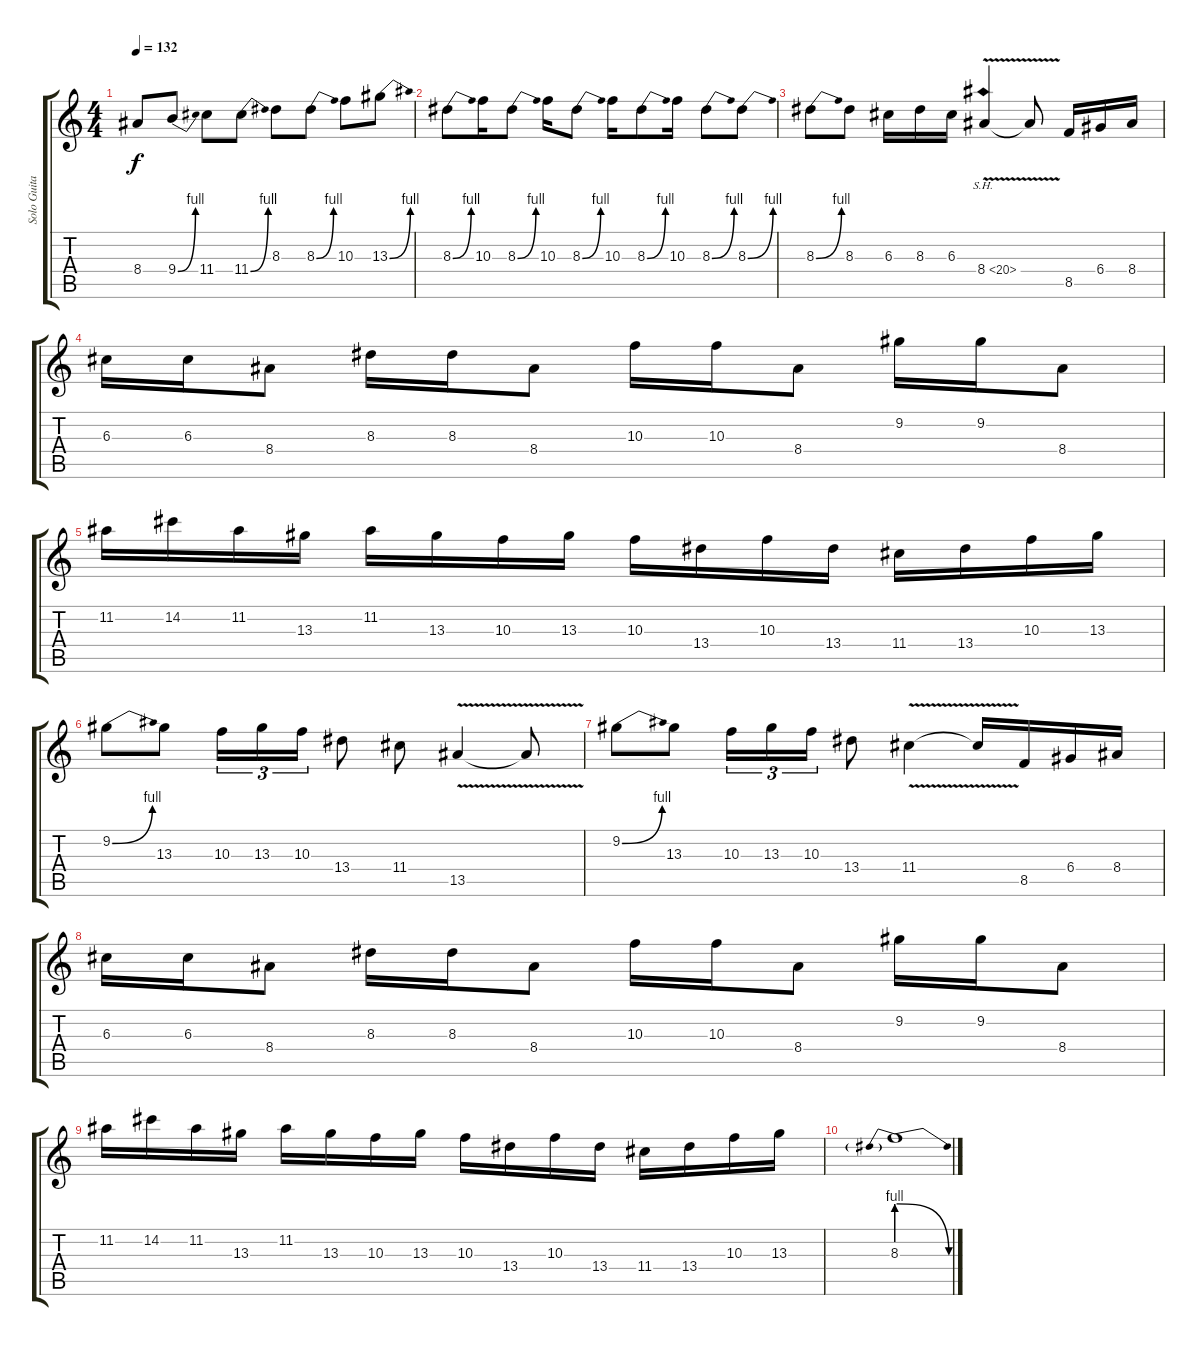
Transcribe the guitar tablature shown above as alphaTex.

\track ("Solo Guitar" "Solo Guita") {solo instrument overdrivenguitar}
\staff {score tabs}
\tuning (E4 B3 G3 D3 A2 E2) {hide}
\ts (4 4)
\tempo 132
\clef g2
\ks c
8.4.8{dy f} 9.4{be (bend 0 0 60 4)}.8 11.4.8 11.4{be (bend 0 0 60 4)}.8 8.3.8 8.3{be (bend 0 0 60 4)}.8 10.3.8 13.3{be (bend 0 0 60 4)}.8 |
8.3{be (bend 0 0 60 4)}.8 10.3.16 8.3{be (bend 0 0 60 4)}.8 10.3.16 8.3{be (bend 0 0 60 4)}.8 10.3.16 8.3{be (bend 0 0 60 4)}.8 10.3.16 8.3{be (bend 0 0 60 4)}.8 8.3{be (bend 0 0 60 4)}.8 |
8.3{be (bend 0 0 60 4)}.8 8.3.8 6.3.16 8.3.16 6.3.16 8.4{sh 12 v}.4 8.4{t}.8 8.5.16 6.4.16 8.4.16 |
6.3.16 6.3.16 8.4.8 8.3.16 8.3.16 8.4.8 10.3.16 10.3.16 8.4.8 9.2.16 9.2.16 8.4.8 |
11.2.16 14.2.16 11.2.16 13.3.16 11.2.16 13.3.16 10.3.16 13.3.16 10.3.16 13.4.16 10.3.16 13.4.16 11.4.16 13.4.16 10.3.16 13.3.16 |
9.2{be (bend 0 0 60 4)}.8 13.3.8 10.3.16{tu (3 2)} 13.3.16{tu (3 2)} 10.3.16{tu (3 2)} 13.4.8 11.4.8 13.5{v}.4 13.5{t}.8 |
9.2{be (bend 0 0 60 4)}.8 13.3.8 10.3.16{tu (3 2)} 13.3.16{tu (3 2)} 10.3.16{tu (3 2)} 13.4.8 11.4{v}.4 11.4{t}.16 8.5.16 6.4.16 8.4.16 |
6.3.16 6.3.16 8.4.8 8.3.16 8.3.16 8.4.8 10.3.16 10.3.16 8.4.8 9.2.16 9.2.16 8.4.8 |
11.2.16 14.2.16 11.2.16 13.3.16 11.2.16 13.3.16 10.3.16 13.3.16 10.3.16 13.4.16 10.3.16 13.4.16 11.4.16 13.4.16 10.3.16 13.3.16 |
8.3{be (prebendrelease 0 4 60 0)}.1
